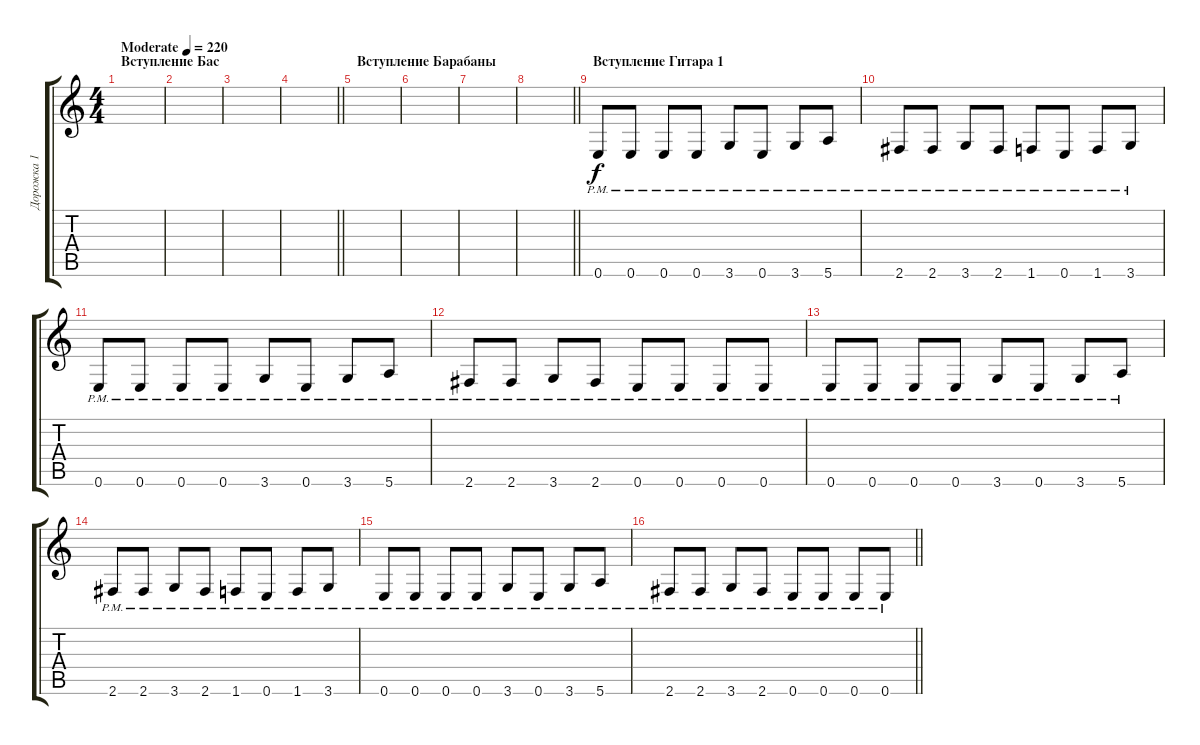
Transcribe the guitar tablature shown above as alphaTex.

\track ("Дорожка 1" "Дорожка 1") {instrument overdrivenguitar}
\staff {score tabs}
\tuning (E4 B3 G3 D3 A2 E2) {hide}
\ts (4 4)
\section ("" "Вступление Бас")
\tempo (220 "Moderate")
\clef g2
\ks c
|
|
|
\barLineRight lightlight
|
\section ("" "Вступление Барабаны")
|
|
|
\barLineRight lightlight
|
\section ("" "Вступление Гитара 1")
0.6{pm}.8 0.6{pm}.8 0.6{pm}.8 0.6{pm}.8 3.6{pm}.8 0.6{pm}.8 3.6{pm}.8 5.6{pm}.8 |
2.6{pm}.8 2.6{pm}.8 3.6{pm}.8 2.6{pm}.8 1.6{pm}.8 0.6{pm}.8 1.6{pm}.8 3.6{pm}.8 |
0.6{pm}.8 0.6{pm}.8 0.6{pm}.8 0.6{pm}.8 3.6{pm}.8 0.6{pm}.8 3.6{pm}.8 5.6{pm}.8 |
2.6{pm}.8 2.6{pm}.8 3.6{pm}.8 2.6{pm}.8 0.6{pm}.8 0.6{pm}.8 0.6{pm}.8 0.6{pm}.8 |
0.6{pm}.8 0.6{pm}.8 0.6{pm}.8 0.6{pm}.8 3.6{pm}.8 0.6{pm}.8 3.6{pm}.8 5.6{pm}.8 |
2.6{pm}.8 2.6{pm}.8 3.6{pm}.8 2.6{pm}.8 1.6{pm}.8 0.6{pm}.8 1.6{pm}.8 3.6{pm}.8 |
0.6{pm}.8 0.6{pm}.8 0.6{pm}.8 0.6{pm}.8 3.6{pm}.8 0.6{pm}.8 3.6{pm}.8 5.6{pm}.8 |
\barLineRight lightlight
2.6{pm}.8 2.6{pm}.8 3.6{pm}.8 2.6{pm}.8 0.6{pm}.8 0.6{pm}.8 0.6{pm}.8 0.6{pm}.8
